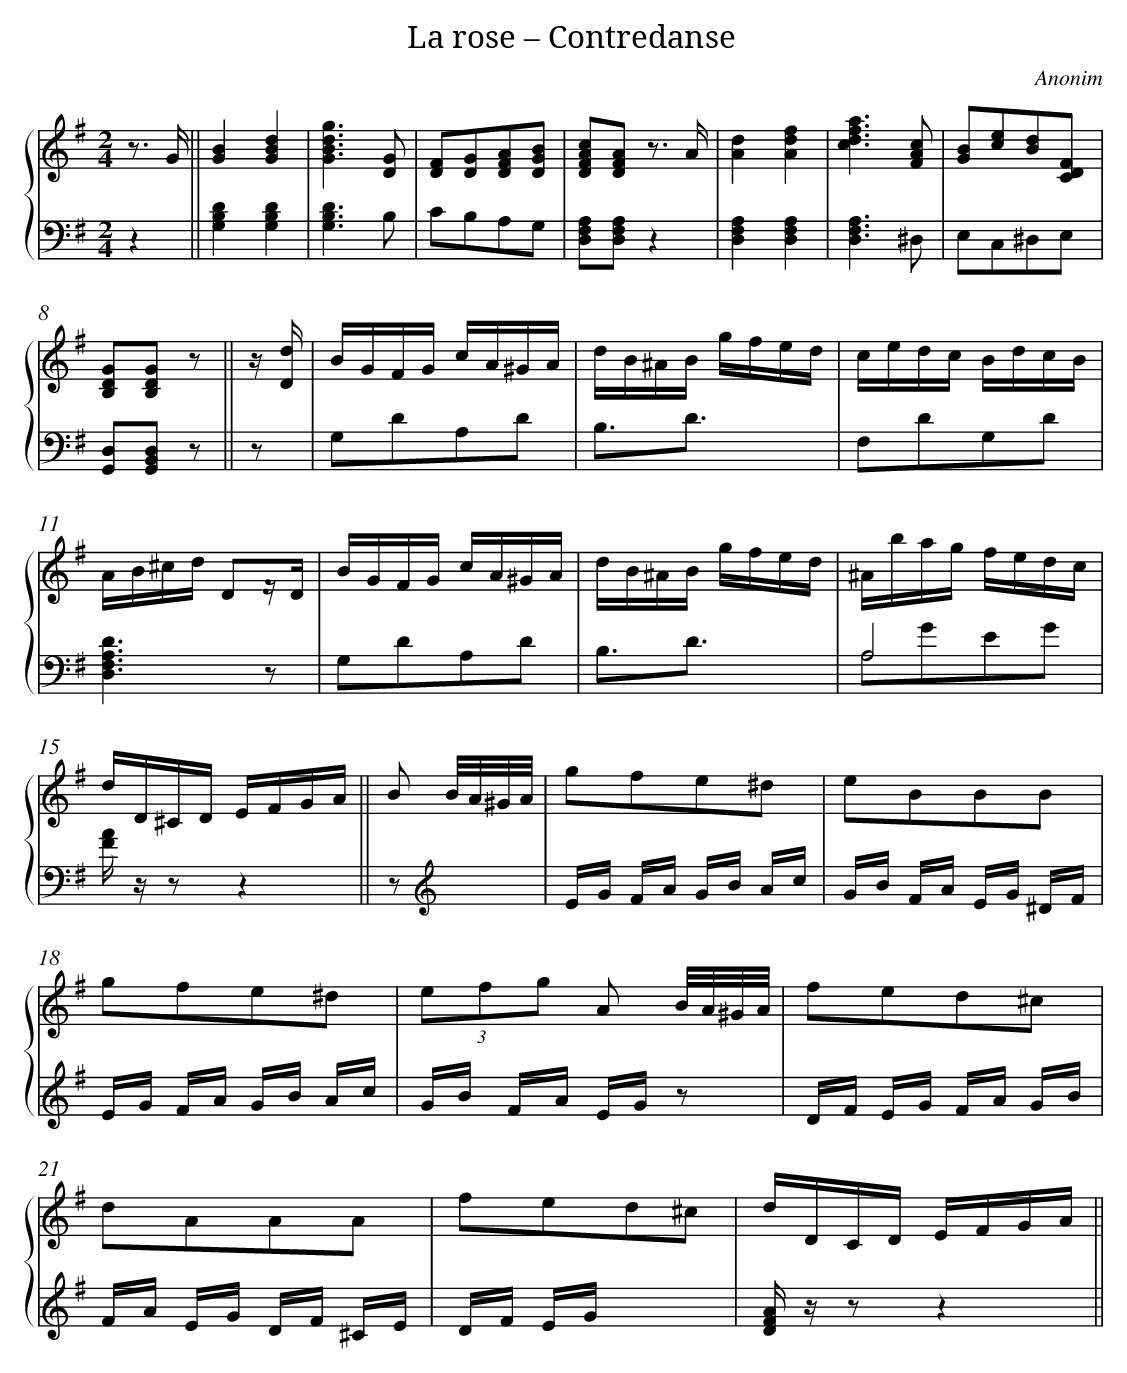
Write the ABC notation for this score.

X:1
T: La rose – Contredanse
C: Anonim
L: 1/16
M: 2/4
%%staves {1 2}
V: 1 clef=treble
V: 2 clef=bass
K: G
[V:1] z3 G [I:setbarnb 1]||
[V:2] z4 ||
[V:1] [B4G4][d4B4G4] |
[V:2] [D4B,4G,4][D4B,4G,4] |
[V:1] [g6d6B6G6][G2D2] |
[V:2] [D6B,6G,6]B,2 |
[V:1] [F2D2][G2D2][A2F2D2][B2G2D2] |
[V:2] C2B,2A,2G,2 |
[V:1] [c2A2F2D2][A2F2D2] z3 A |
[V:2] [A,2F,2D,2][A,2F,2D,2]z4 |
[V:1] [d4A4][f4d4A4] |
[V:2] [A,4F,4D,4][A,4F,4D,4] |
[V:1] [a6f6d6c6][c2A2F2] |
[V:2] [A,6F,6D,6]^D,2 |
[V:1] [B2G2][e2c2][d2B2][F2D2C2] |
[V:2] E,2C,2^D,2E,2 |
[V:1] [G2D2B,2][G2D2B,2] z2 [I:setbarnb 8]||
[V:2] [D,2G,,2][D,2B,,2G,,2] z2 ||
[V:1]  [K:G] z [dD] |
[V:2]  [K:G] z2 |
[V:1] BGFG cA^GA |
[V:2] G,2D2A,2D2 |
[V:1] dB^AB gfed |
[V:2] B,3D3 x2 |
[V:1] cedc BdcB |
[V:2] F,2D2G,2D2 |
[V:1] AB^cd D2zD |
[V:2] [D6A,6F,6D,6]z2 |
[V:1] BGFG cA^GA |
[V:2] G,2D2A,2D2 |
[V:1] dB^AB gfed |
[V:2] B,3D3 x2 |
[V:1] ^Abag fedc |
[V:2] A,8 & A,2G2E2G2 |
[V:1] dD^CD EFGA ||
[V:2] [AF] z z2z4 ||
[V:1] B2 B/A/^G/A/ |
[V:2] z2[K:clef=treble] x2 |
[V:1] g2f2e2^d2 |
[V:2] EG FA GB Ac |
[V:1] e2B2B2B2 |
[V:2] GB FA EG ^DF |
[V:1] g2f2e2^d2 |
[V:2] EG FA GB Ac |
[V:1] (3e2f2g2 A2 B/A/^G/A/ |
[V:2] GB FA EG z2 |
[V:1] f2e2d2^c2 |
[V:2] DF EG FA GB |
[V:1] d2A2A2A2 |
[V:2] FA EG DF ^CE |
[V:1] f2e2d2^c2 |
[V:2] DF EGx4 |
[V:1] dDCD EFGA ||
[V:2] [AFD] z z2z4 ||
